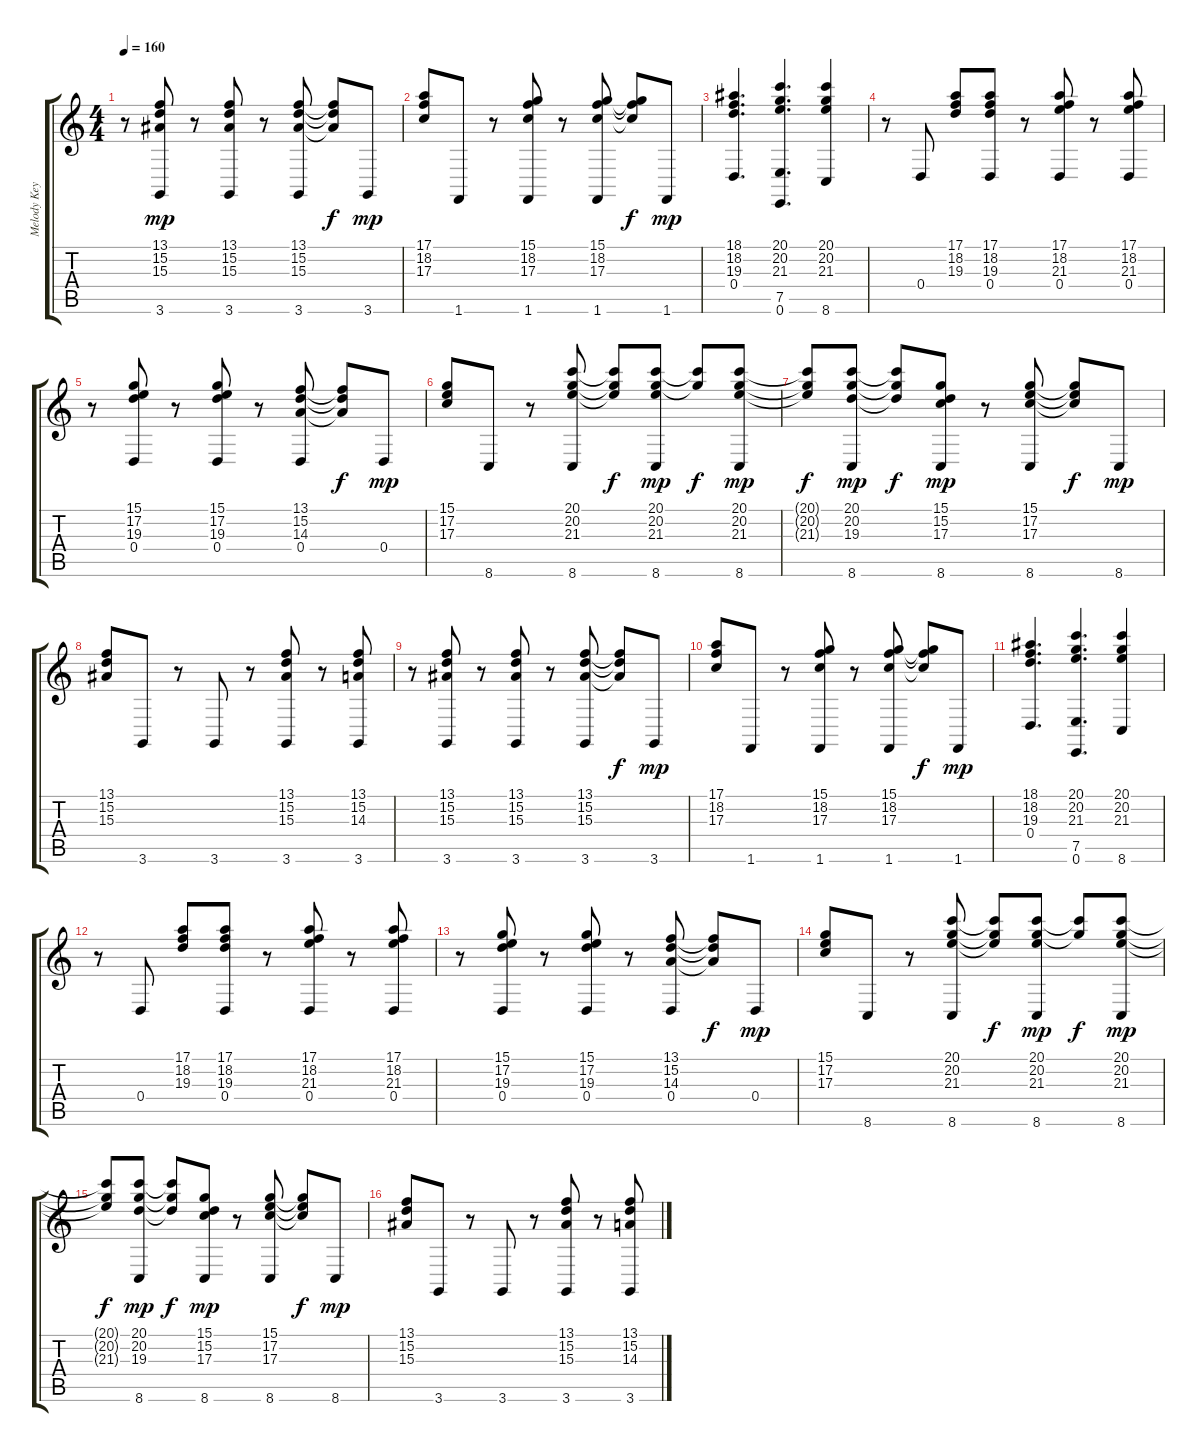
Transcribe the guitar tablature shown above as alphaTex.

\track ("Melody Keys" "Melody Key") {instrument pad1newage}
\staff {score tabs}
\tuning (E4 B3 G3 D3 A2 E2) {hide}
\ts (4 4)
\tempo 160
\clef g2
\ks c
r.8{dy mp} (13.1 15.2 15.3 3.6).8 r.8 (13.1 15.2 15.3 3.6).8 r.8 (13.1 15.2 15.3 3.6).8 (13.1{t} 15.2{t} 15.3{t}).8{dy f} 3.6.8{dy mp} |
(17.1 18.2 17.3).8 1.6.8 r.8 (15.1 18.2 17.3 1.6).8 r.8 (15.1 18.2 17.3 1.6).8 (15.1{t} 18.2{t} 17.3{t}).8{dy f} 1.6.8{dy mp} |
(18.1 18.2 19.3 0.4).4{d} (20.1 20.2 21.3 7.5 0.6).4{d} (20.1 20.2 21.3 8.6).4 |
r.8 0.4.8 (17.1 18.2 19.3).8 (17.1 18.2 19.3 0.4).8 r.8 (17.1 18.2 21.3 0.4).8 r.8 (17.1 18.2 21.3 0.4).8 |
r.8 (15.1 17.2 19.3 0.4).8 r.8 (15.1 17.2 19.3 0.4).8 r.8 (13.1 15.2 14.3 0.4).8 (13.1{t} 15.2{t} 14.3{t}).8{dy f} 0.4.8{dy mp} |
(15.1 17.2 17.3).8 8.6.8 r.8 (20.1 20.2 21.3 8.6).8 (20.1{t} 20.2{t} 21.3{t}).8{dy f} (20.1 20.2 21.3 8.6).8{dy mp} (20.1{t} 20.2{t}).8{dy f} (20.1 20.2 21.3 8.6).8{dy mp} |
(20.1{t} 20.2{t} 21.3{t}).8{dy f} (20.1 20.2 19.3 8.6).8{dy mp} (20.1{t} 20.2{t} 19.3{t}).8{dy f} (15.1 15.2 17.3 8.6).8{dy mp} r.8 (15.1 17.2 17.3 8.6).8 (15.1{t} 17.2{t} 17.3{t}).8{dy f} 8.6.8{dy mp} |
(13.1 15.2 15.3).8 3.6.8 r.8 3.6.8 r.8 (13.1 15.2 15.3 3.6).8 r.8 (13.1 15.2 14.3 3.6).8 |
r.8 (13.1 15.2 15.3 3.6).8 r.8 (13.1 15.2 15.3 3.6).8 r.8 (13.1 15.2 15.3 3.6).8 (13.1{t} 15.2{t} 15.3{t}).8{dy f} 3.6.8{dy mp} |
(17.1 18.2 17.3).8 1.6.8 r.8 (15.1 18.2 17.3 1.6).8 r.8 (15.1 18.2 17.3 1.6).8 (15.1{t} 18.2{t} 17.3{t}).8{dy f} 1.6.8{dy mp} |
(18.1 18.2 19.3 0.4).4{d} (20.1 20.2 21.3 7.5 0.6).4{d} (20.1 20.2 21.3 8.6).4 |
r.8 0.4.8 (17.1 18.2 19.3).8 (17.1 18.2 19.3 0.4).8 r.8 (17.1 18.2 21.3 0.4).8 r.8 (17.1 18.2 21.3 0.4).8 |
r.8 (15.1 17.2 19.3 0.4).8 r.8 (15.1 17.2 19.3 0.4).8 r.8 (13.1 15.2 14.3 0.4).8 (13.1{t} 15.2{t} 14.3{t}).8{dy f} 0.4.8{dy mp} |
(15.1 17.2 17.3).8 8.6.8 r.8 (20.1 20.2 21.3 8.6).8 (20.1{t} 20.2{t} 21.3{t}).8{dy f} (20.1 20.2 21.3 8.6).8{dy mp} (20.1{t} 20.2{t}).8{dy f} (20.1 20.2 21.3 8.6).8{dy mp} |
(20.1{t} 20.2{t} 21.3{t}).8{dy f} (20.1 20.2 19.3 8.6).8{dy mp} (20.1{t} 20.2{t} 19.3{t}).8{dy f} (15.1 15.2 17.3 8.6).8{dy mp} r.8 (15.1 17.2 17.3 8.6).8 (15.1{t} 17.2{t} 17.3{t}).8{dy f} 8.6.8{dy mp} |
(13.1 15.2 15.3).8 3.6.8 r.8 3.6.8 r.8 (13.1 15.2 15.3 3.6).8 r.8 (13.1 15.2 14.3 3.6).8
